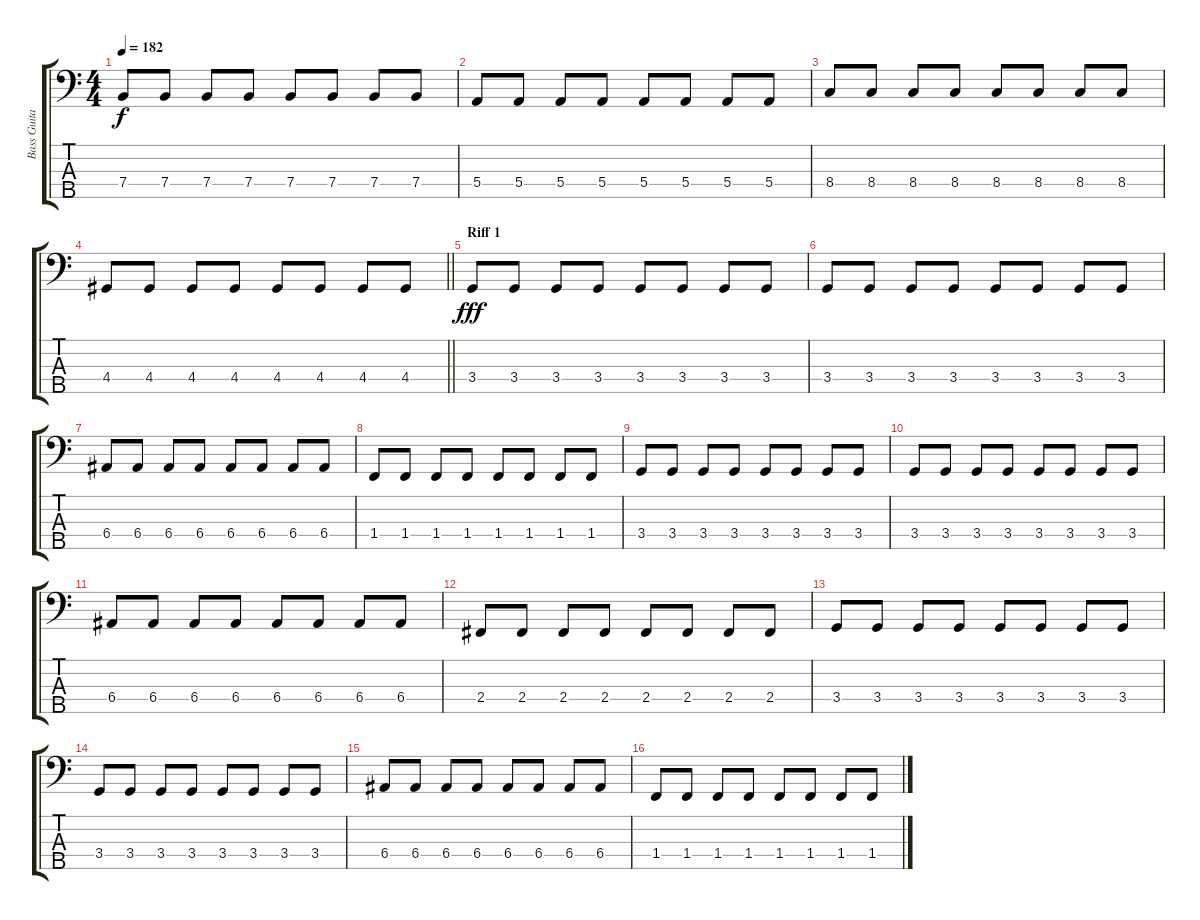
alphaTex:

\track ("Bass Guitar" "Bass Guita") {instrument electricbasspick}
\staff {score tabs}
\tuning (G2 D2 A1 E1 B0) {hide}
\ts (4 4)
\tempo 182
\clef f4
\ks c
7.4.8{dy f} 7.4.8 7.4.8 7.4.8 7.4.8 7.4.8 7.4.8 7.4.8 |
5.4.8 5.4.8 5.4.8 5.4.8 5.4.8 5.4.8 5.4.8 5.4.8 |
8.4.8 8.4.8 8.4.8 8.4.8 8.4.8 8.4.8 8.4.8 8.4.8 |
\barLineRight lightlight
4.4.8 4.4.8 4.4.8 4.4.8 4.4.8 4.4.8 4.4.8 4.4.8 |
\section ("" "Riff 1")
3.4.8{dy fff} 3.4.8 3.4.8 3.4.8 3.4.8 3.4.8 3.4.8 3.4.8 |
3.4.8 3.4.8 3.4.8 3.4.8 3.4.8 3.4.8 3.4.8 3.4.8 |
6.4.8 6.4.8 6.4.8 6.4.8 6.4.8 6.4.8 6.4.8 6.4.8 |
1.4.8 1.4.8 1.4.8 1.4.8 1.4.8 1.4.8 1.4.8 1.4.8 |
3.4.8 3.4.8 3.4.8 3.4.8 3.4.8 3.4.8 3.4.8 3.4.8 |
3.4.8 3.4.8 3.4.8 3.4.8 3.4.8 3.4.8 3.4.8 3.4.8 |
6.4.8 6.4.8 6.4.8 6.4.8 6.4.8 6.4.8 6.4.8 6.4.8 |
2.4.8 2.4.8 2.4.8 2.4.8 2.4.8 2.4.8 2.4.8 2.4.8 |
3.4.8 3.4.8 3.4.8 3.4.8 3.4.8 3.4.8 3.4.8 3.4.8 |
3.4.8 3.4.8 3.4.8 3.4.8 3.4.8 3.4.8 3.4.8 3.4.8 |
6.4.8 6.4.8 6.4.8 6.4.8 6.4.8 6.4.8 6.4.8 6.4.8 |
1.4.8 1.4.8 1.4.8 1.4.8 1.4.8 1.4.8 1.4.8 1.4.8
